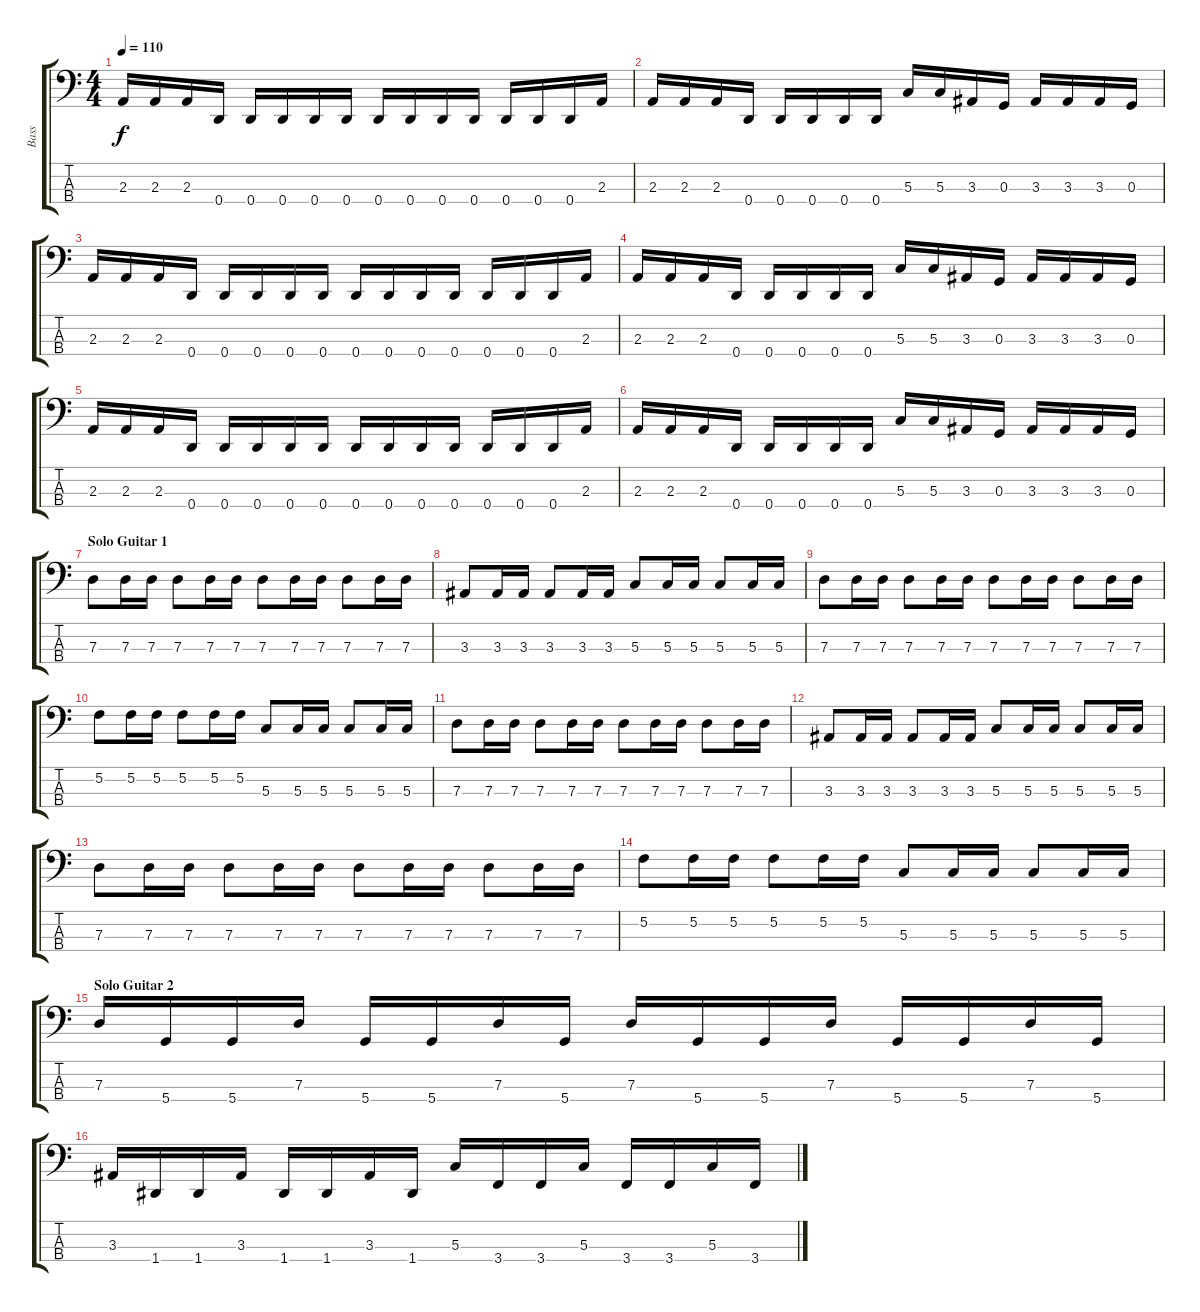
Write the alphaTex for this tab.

\track ("Bass" "Bass") {instrument electricbassfinger}
\staff {score tabs}
\tuning (F2 C2 G1 D1) {hide}
\ts (4 4)
\tempo 110
\clef f4
\ks c
2.3.16{dy f} 2.3.16 2.3.16 0.4.16 0.4.16 0.4.16 0.4.16 0.4.16 0.4.16 0.4.16 0.4.16 0.4.16 0.4.16 0.4.16 0.4.16 2.3.16 |
2.3.16 2.3.16 2.3.16 0.4.16 0.4.16 0.4.16 0.4.16 0.4.16 5.3.16 5.3.16 3.3.16 0.3.16 3.3.16 3.3.16 3.3.16 0.3.16 |
2.3.16 2.3.16 2.3.16 0.4.16 0.4.16 0.4.16 0.4.16 0.4.16 0.4.16 0.4.16 0.4.16 0.4.16 0.4.16 0.4.16 0.4.16 2.3.16 |
2.3.16 2.3.16 2.3.16 0.4.16 0.4.16 0.4.16 0.4.16 0.4.16 5.3.16 5.3.16 3.3.16 0.3.16 3.3.16 3.3.16 3.3.16 0.3.16 |
2.3.16 2.3.16 2.3.16 0.4.16 0.4.16 0.4.16 0.4.16 0.4.16 0.4.16 0.4.16 0.4.16 0.4.16 0.4.16 0.4.16 0.4.16 2.3.16 |
2.3.16 2.3.16 2.3.16 0.4.16 0.4.16 0.4.16 0.4.16 0.4.16 5.3.16 5.3.16 3.3.16 0.3.16 3.3.16 3.3.16 3.3.16 0.3.16 |
\section ("" "Solo Guitar 1")
7.3.8 7.3.16 7.3.16 7.3.8 7.3.16 7.3.16 7.3.8 7.3.16 7.3.16 7.3.8 7.3.16 7.3.16 |
3.3.8 3.3.16 3.3.16 3.3.8 3.3.16 3.3.16 5.3.8 5.3.16 5.3.16 5.3.8 5.3.16 5.3.16 |
7.3.8 7.3.16 7.3.16 7.3.8 7.3.16 7.3.16 7.3.8 7.3.16 7.3.16 7.3.8 7.3.16 7.3.16 |
5.2.8 5.2.16 5.2.16 5.2.8 5.2.16 5.2.16 5.3.8 5.3.16 5.3.16 5.3.8 5.3.16 5.3.16 |
7.3.8 7.3.16 7.3.16 7.3.8 7.3.16 7.3.16 7.3.8 7.3.16 7.3.16 7.3.8 7.3.16 7.3.16 |
3.3.8 3.3.16 3.3.16 3.3.8 3.3.16 3.3.16 5.3.8 5.3.16 5.3.16 5.3.8 5.3.16 5.3.16 |
7.3.8 7.3.16 7.3.16 7.3.8 7.3.16 7.3.16 7.3.8 7.3.16 7.3.16 7.3.8 7.3.16 7.3.16 |
5.2.8 5.2.16 5.2.16 5.2.8 5.2.16 5.2.16 5.3.8 5.3.16 5.3.16 5.3.8 5.3.16 5.3.16 |
\section ("" "Solo Guitar 2")
7.3.16 5.4.16 5.4.16 7.3.16 5.4.16 5.4.16 7.3.16 5.4.16 7.3.16 5.4.16 5.4.16 7.3.16 5.4.16 5.4.16 7.3.16 5.4.16 |
3.3.16 1.4.16 1.4.16 3.3.16 1.4.16 1.4.16 3.3.16 1.4.16 5.3.16 3.4.16 3.4.16 5.3.16 3.4.16 3.4.16 5.3.16 3.4.16
